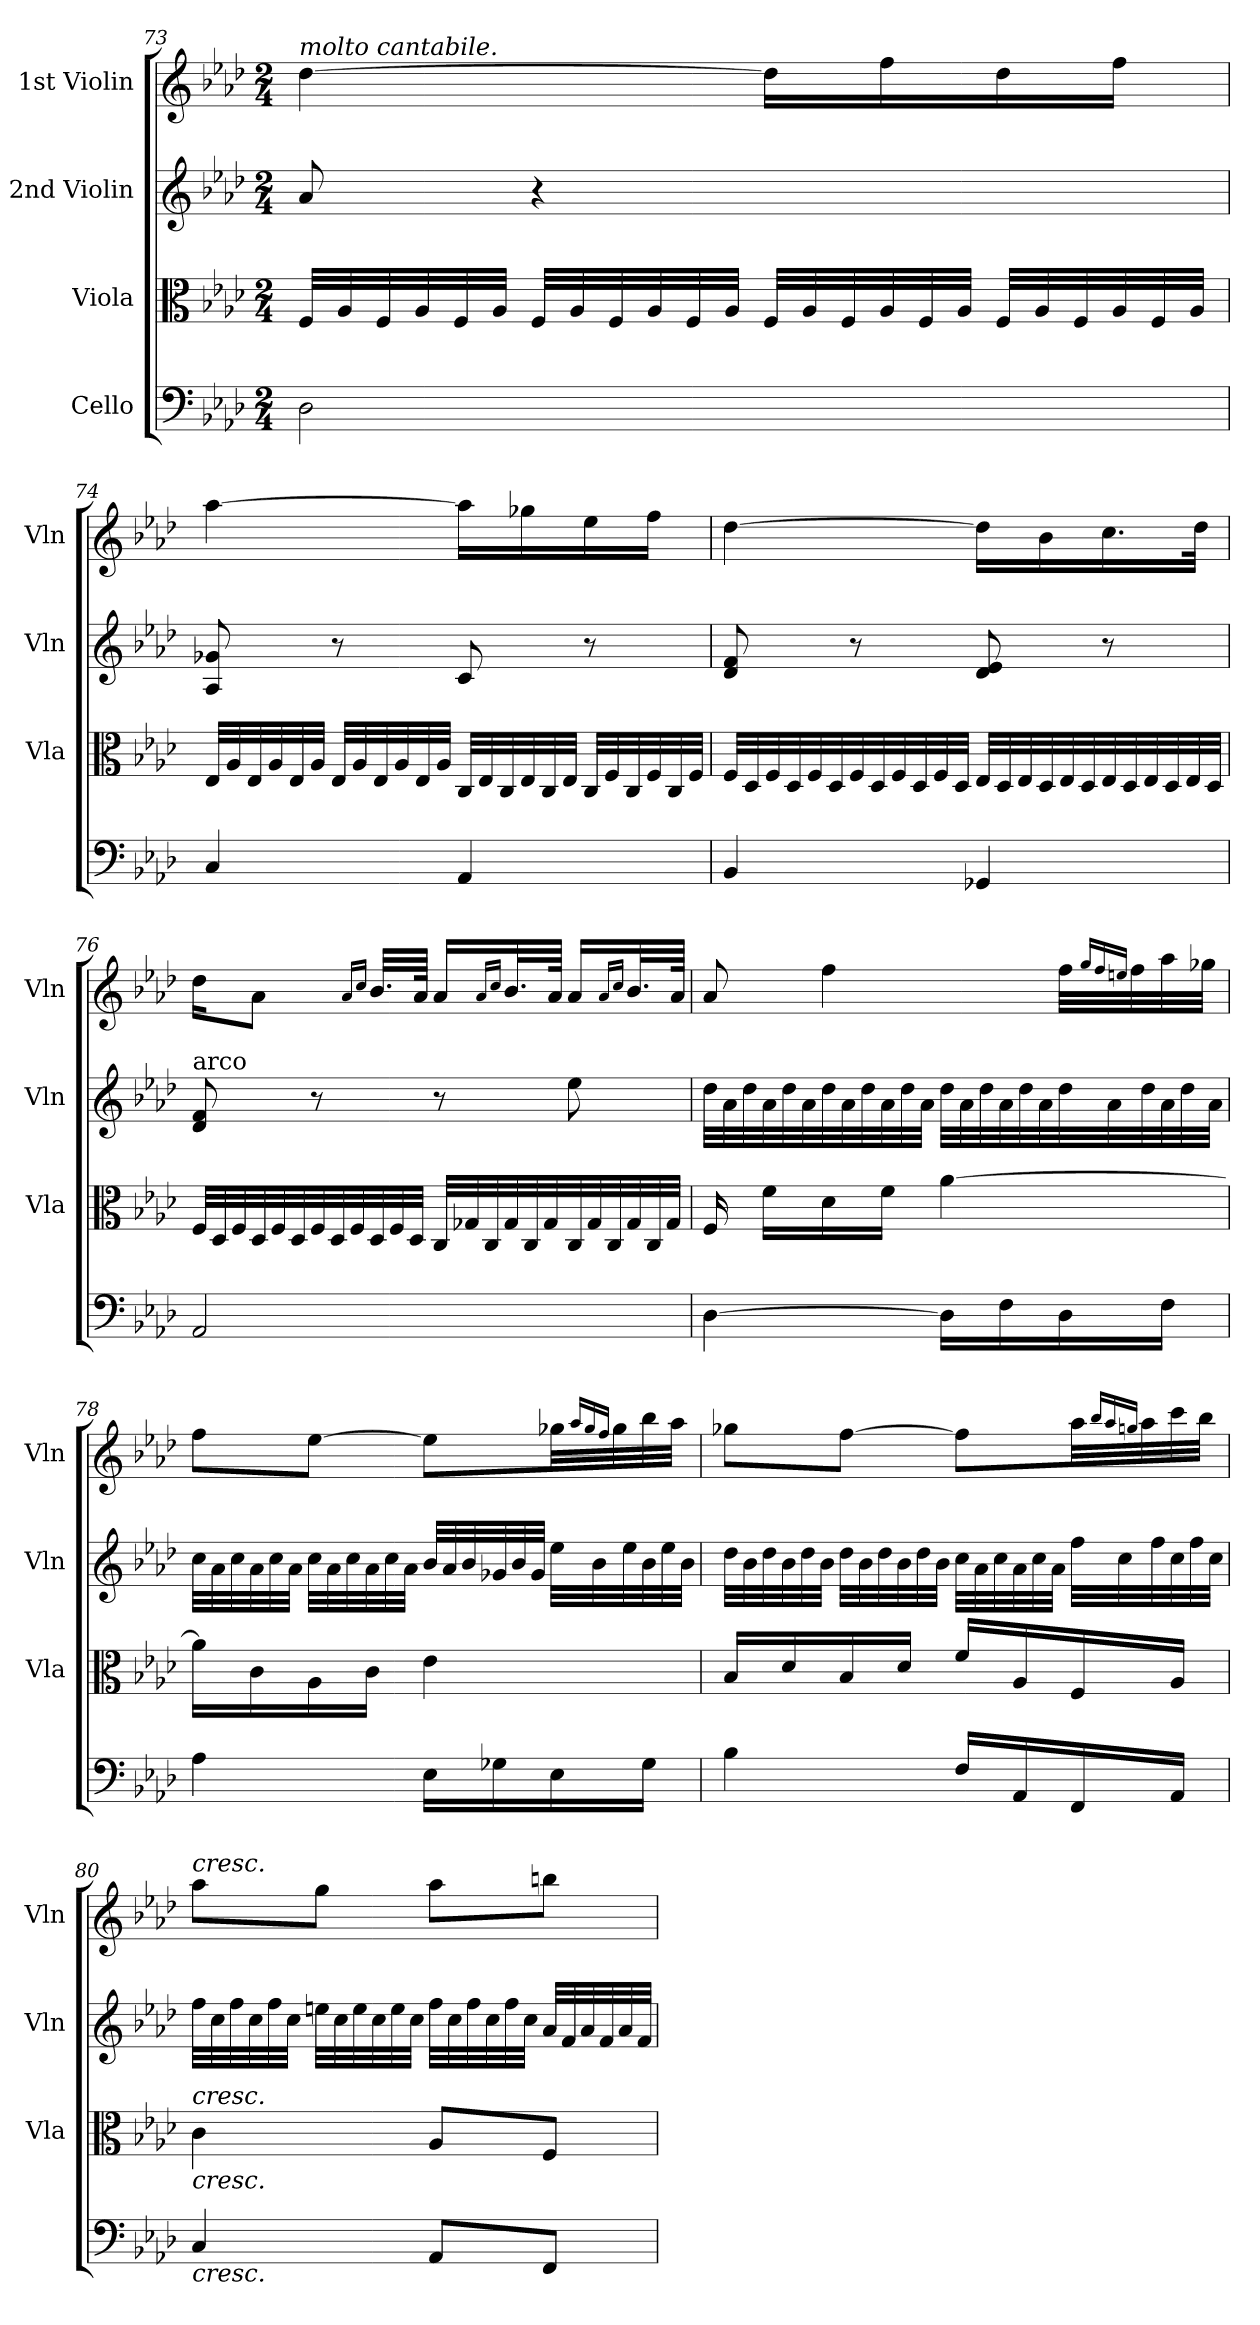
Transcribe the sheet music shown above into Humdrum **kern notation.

**kern	**kern	**kern	**kern
*part4	*part3	*part2	*part1
*staff4	*staff3	*staff2	*staff1
*I"Cello	*I"Viola	*I"2nd Violin	*I"1st Violin
*	*I'Vla	*I'Vln	*I'Vln
!!LO:LB:g=z
*clefF4	*clefC3	*clefG2	*clefG2
*k[b-e-a-d-]	*k[b-e-a-d-]	*k[b-e-a-d-]	*k[b-e-a-d-]
*f:	*f:	*f:	*f:
*M2/4	*M2/4	*M2/4	*M2/4
*	*Xtuplet	*	*
=73	=73	=73	=73
!	!	!	!LO:TX:a:i:t=molto cantabile.
2D-\	48F/LLL	8a-/	[4dd-\
.	48A-/	.	.
.	48F/	.	.
.	48A-/	.	.
.	48F/	.	.
.	48A-/JJJ	.	.
.	48F/LLL	4r	.
.	48A-/	.	.
.	48F/	.	.
.	48A-/	.	.
.	48F/	.	.
.	48A-/JJJ	.	.
.	48F/LLL	.	16dd-\LL]
.	48A-/	.	.
.	48F/	.	.
.	48A-/	.	16ff\
.	48F/	.	.
.	48A-/JJJ	.	.
.	48F/LLL	8ryy	16dd-\
.	48A-/	.	.
.	48F/	.	.
.	48A-/	.	16ff\JJ
.	48F/	.	.
.	48A-/JJJ	.	.
=74	=74	=74	=74
4C/	48E-/LLL	8A-/ 8g-X/	[4aa-\
.	48A-/	.	.
.	48E-/	.	.
.	48A-/	.	.
.	48E-/	.	.
.	48A-/JJJ	.	.
.	48E-/LLL	8r	.
.	48A-/	.	.
.	48E-/	.	.
.	48A-/	.	.
.	48E-/	.	.
.	48A-/JJJ	.	.
4AA-/	48C/LLL	8c/	16aa-\LL]
.	48E-/	.	.
.	48C/	.	.
.	48E-/	.	16gg-X\
.	48C/	.	.
.	48E-/JJJ	.	.
.	48C/LLL	8r	16ee-\
.	48F/	.	.
.	48C/	.	.
.	48F/	.	16ff\JJ
.	48C/	.	.
.	48F/JJJ	.	.
!!LO:PB:g=z
=75	=75	=75	=75
4BB-/	48F/LLL	8d-/ 8f/	[4dd-\
.	48D-/	.	.
.	48F/	.	.
.	48D-/	.	.
.	48F/	.	.
.	48D-/	.	.
.	48F/	8r	.
.	48D-/	.	.
.	48F/	.	.
.	48D-/	.	.
.	48F/	.	.
.	48D-/JJJ	.	.
4GG-X/	48E-/LLL	8d-/ 8e-/	16dd-\LL]
.	48D-/	.	.
.	48E-/	.	.
.	48D-/	.	16b-\
.	48E-/	.	.
.	48D-/	.	.
.	48E-/	8r	16.cc\
.	48D-/	.	.
.	48E-/	.	.
.	48D-/	.	.
.	48E-/	.	.
.	.	.	32dd-\JJk
.	48D-/JJJ	.	.
!!LO:LB:g=z
=76	=76	=76	=76
!	!	!LO:TX:a:t=arco	!
2AA-/	48F/LLL	8d-/ 8f/	16dd-\KL
.	48D-/	.	.
.	48F/	.	.
.	48D-/	.	8a-\J
.	48F/	.	.
.	48D-/	.	.
.	48F/	8r	.
.	48D-/	.	.
.	48F/	.	.
.	.	.	16qa-/LL
.	.	.	16qcc/JJ
.	48D-/	.	32.b-/LLL
.	48F/	.	.
.	48D-/JJJ	.	.
.	.	.	64a-/JJJk
.	48C/LLL	8r	16a-/LL
.	48G-X/	.	.
.	48C/	.	.
.	.	.	16qa-/LL
.	.	.	16qcc/JJ
.	48G-/	.	32.b-/L
.	48C/	.	.
.	48G-/	.	.
.	.	.	64a-/JJJk
.	48C/	8ee-\	16a-/LL
.	48G-/	.	.
.	48C/	.	.
.	.	.	16qa-/LL
.	.	.	16qcc/JJ
.	48G-/	.	32.b-/L
.	48C/	.	.
.	48G-/JJJ	.	.
.	.	.	64a-/JJJk
!!LO:LB:g=z
=77	=77	=77	=77
*	*	*Xtuplet	*
[4D-\	16F/	48dd-\LLL	8a-/
.	.	48a-\	.
.	.	48dd-\	.
.	16f\LL	48a-\	.
.	.	48dd-\	.
.	.	48a-\	.
.	16d-\	48dd-\	4ff\
.	.	48a-\	.
.	.	48dd-\	.
.	16f\JJ	48a-\	.
.	.	48dd-\	.
.	.	48a-\JJJ	.
16D-\LL]	[4a-\	48dd-\LLL	.
.	.	48a-\	.
.	.	48dd-\	.
16F\	.	48a-\	.
.	.	48dd-\	.
.	.	48a-\	.
16D-\	.	48dd-\	32ff\LLL
.	.	48a-\	.
.	.	.	16qgg/LL
.	.	.	16qff/
.	.	.	16qeen/JJ
.	.	.	32ff\
.	.	48dd-\	.
16F\JJ	.	48a-\	32aa-\
.	.	48dd-\	.
.	.	.	32gg-X\JJJ
.	.	48a-\JJJ	.
!!LO:PB:g=z
=78	=78	=78	=78
4A-\	16a-\LL]	48cc\LLL	8ff\L
.	.	48a-\	.
.	.	48cc\	.
.	16c\	48a-\	.
.	.	48cc\	.
.	.	48a-\JJJ	.
.	16A-\	48cc\LLL	[8ee-\J
.	.	48a-\	.
.	.	48cc\	.
.	16c\JJ	48a-\	.
.	.	48cc\	.
.	.	48a-\JJJ	.
16E-\LL	4e-\	48b-/LLL	8ee-\L]
.	.	48a-/	.
.	.	48b-/	.
16G-X\	.	48g-X/	.
.	.	48b-/	.
.	.	48g-/JJJ	.
16E-\	.	48ee-\LLL	32gg-X\LL
.	.	48b-\	.
.	.	.	16qaa-/LL
.	.	.	16qgg-/
.	.	.	16qff/JJ
.	.	.	32gg-\
.	.	48ee-\	.
16G-\JJ	.	48b-\	32bb-\
.	.	48ee-\	.
.	.	.	32aa-\JJJ
.	.	48b-\JJJ	.
!!LO:LB:g=z
=79	=79	=79	=79
4B-\	16B-/LL	48dd-\LLL	8gg-X\L
.	.	48b-\	.
.	.	48dd-\	.
.	16d-/	48b-\	.
.	.	48dd-\	.
.	.	48b-\JJJ	.
.	16B-/	48dd-\LLL	[8ff\J
.	.	48b-\	.
.	.	48dd-\	.
.	16d-/JJ	48b-\	.
.	.	48dd-\	.
.	.	48b-\JJJ	.
16F/LL	16f/LL	48cc\LLL	8ff\L]
.	.	48a-\	.
.	.	48cc\	.
16AA-/	16A-/	48a-\	.
.	.	48cc\	.
.	.	48a-\JJJ	.
16FF/	16F/	48ff\LLL	32aa-\LL
.	.	48cc\	.
.	.	.	16qbb-/LL
.	.	.	16qaa-/
.	.	.	16qggn/JJ
.	.	.	32aa-\
.	.	48ff\	.
16AA-/JJ	16A-/JJ	48cc\	32ccc\
.	.	48ff\	.
.	.	.	32bb-\JJJ
.	.	48cc\JJJ	.
=80	=80	=80	=80
!	!	!	!LO:TX:a:i:t=cresc.
!	!LO:TX:a:i:t=cresc.	!	!
!	!LO:TX:b:i:t=cresc.	!	!
!LO:TX:b:i:t=cresc.	!	!	!
4C/	4c\	48ff\LLL	8aa-\L
.	.	48cc\	.
.	.	48ff\	.
.	.	48cc\	.
.	.	48ff\	.
.	.	48cc\JJJ	.
.	.	48een\LLL	8gg\J
.	.	48cc\	.
.	.	48ee\	.
.	.	48cc\	.
.	.	48ee\	.
.	.	48cc\JJJ	.
8AA-/L	8A-/L	48ff\LLL	8aa-\L
.	.	48cc\	.
.	.	48ff\	.
.	.	48cc\	.
.	.	48ff\	.
.	.	48cc\JJJ	.
8FF/J	8F/J	48a-/LLL	8bbn\J
.	.	48f/	.
.	.	48a-/	.
.	.	48f/	.
.	.	48a-/	.
.	.	48f/JJJ	.
=	=	=	=
*-	*-	*-	*-
